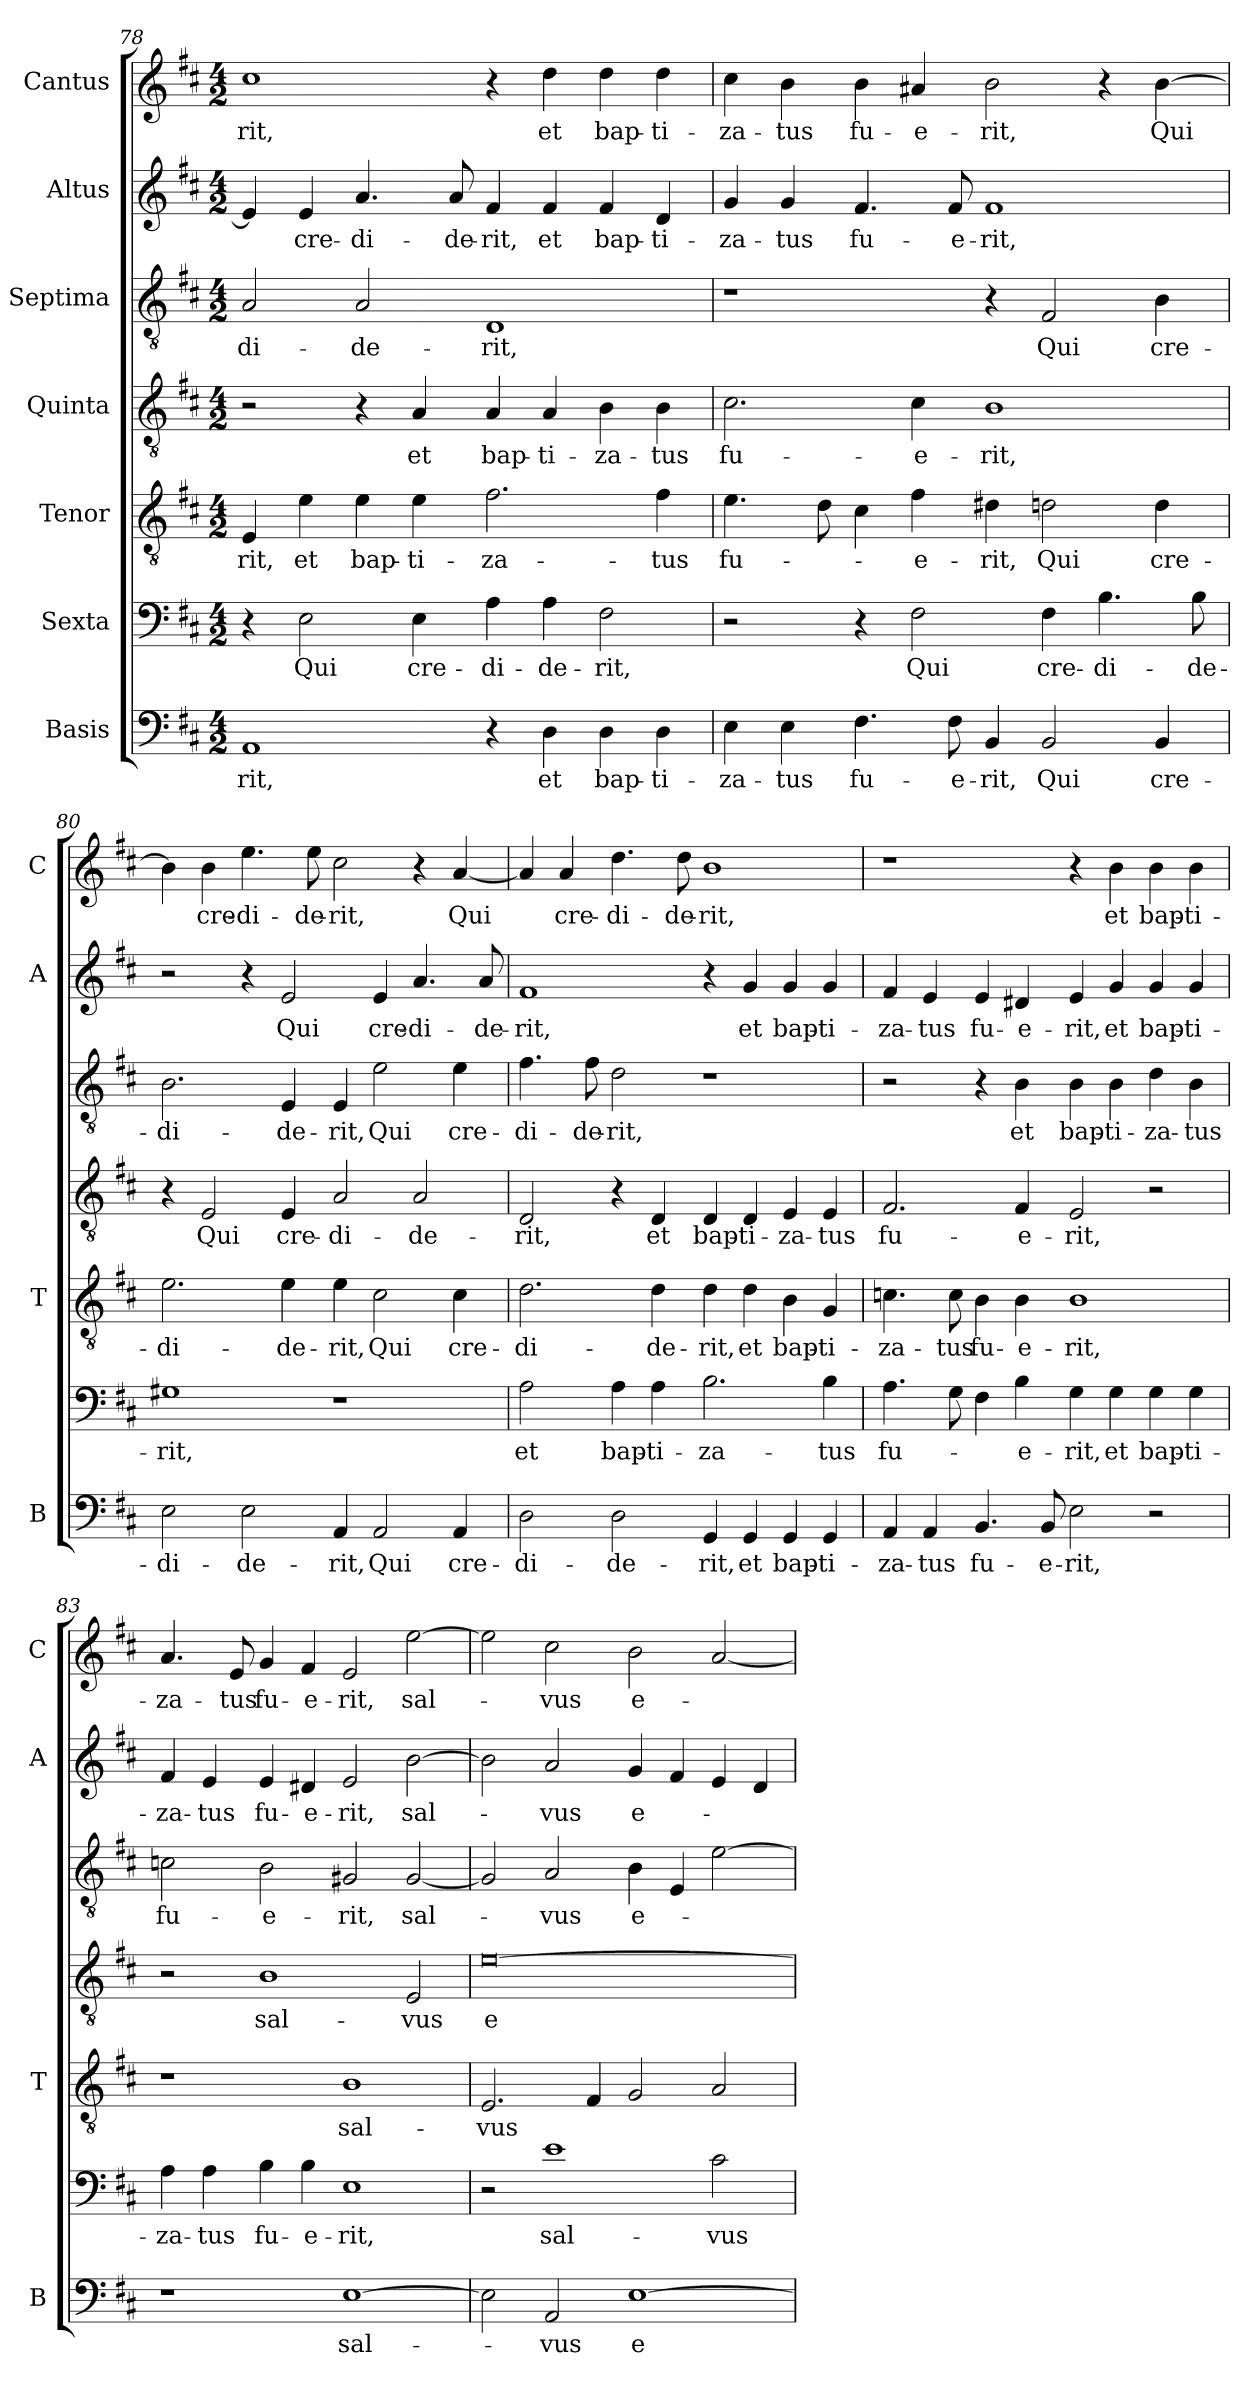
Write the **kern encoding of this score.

**kern	**text	**kern	**text	**kern	**text	**kern	**text	**kern	**text	**kern	**text	**kern	**text
*part7	*part7	*part6	*part6	*part5	*part5	*part4	*part4	*part3	*part3	*part2	*part2	*part1	*part1
*staff7	*staff7	*staff6	*staff6	*staff5	*staff5	*staff4	*staff4	*staff3	*staff3	*staff2	*staff2	*staff1	*staff1
*I"Basis	*	*I"Sexta	*	*I"Tenor	*	*I"Quinta	*	*I"Septima	*	*I"Altus	*	*I"Cantus	*
*I'B	*	*	*	*I'T	*	*	*	*	*	*I'A	*	*I'C	*
*clefF4	*	*clefF4	*	*clefGv2	*	*clefGv2	*	*clefGv2	*	*clefG2	*	*clefG2	*
*k[f#c#]	*	*k[f#c#]	*	*k[f#c#]	*	*k[f#c#]	*	*k[f#c#]	*	*k[f#c#]	*	*k[f#c#]	*
*D:	*	*D:	*	*D:	*	*D:	*	*D:	*	*D:	*	*D:	*
*M4/2	*	*M4/2	*	*M4/2	*	*M4/2	*	*M4/2	*	*M4/2	*	*M4/2	*
=78	=78	=78	=78	=78	=78	=78	=78	=78	=78	=78	=78	=78	=78
!	!LO:LY:b	!	!	!	!LO:LY:b	!	!	!	!LO:LY:b	!	!	!	!LO:LY:b
1AA	-rit,	4r	.	4E/	-rit,	2r	.	2A/	-di-	4e/]	.	1cc#	-rit,
!	!	!	!LO:LY:b	!	!LO:LY:b	!	!	!	!	!	!LO:LY:b	!	!
.	.	2E\	Qui	4e\	et	.	.	.	.	4e/	cre-	.	.
!	!	!	!	!	!LO:LY:b	!	!	!	!LO:LY:b	!	!LO:LY:b	!	!
.	.	.	.	4e\	bap-	4r	.	2A/	-de-	4.a/	-di-	.	.
!	!	!	!LO:LY:b	!	!LO:LY:b	!	!LO:LY:b	!	!	!	!	!	!
.	.	4E\	cre-	4e\	-ti-	4A/	et	.	.	.	.	.	.
!	!	!	!	!	!	!	!	!	!	!	!LO:LY:b	!	!
.	.	.	.	.	.	.	.	.	.	8a/	-de-	.	.
!	!	!	!LO:LY:b	!	!LO:LY:b	!	!LO:LY:b	!	!LO:LY:b	!	!LO:LY:b	!	!
4r	.	4A\	-di-	2.f#\	-za-	4A/	bap-	1D	-rit,	4f#/	-rit,	4r	.
!	!LO:LY:b	!	!LO:LY:b	!	!	!	!LO:LY:b	!	!	!	!LO:LY:b	!	!LO:LY:b
4D\	et	4A\	-de-	.	.	4A/	-ti-	.	.	4f#/	et	4dd\	et
!	!LO:LY:b	!	!LO:LY:b	!	!	!	!LO:LY:b	!	!	!	!LO:LY:b	!	!LO:LY:b
4D\	bap-	2F#\	-rit,	.	.	4B\	-za-	.	.	4f#/	bap-	4dd\	bap-
!	!LO:LY:b	!	!	!	!LO:LY:b	!	!LO:LY:b	!	!	!	!LO:LY:b	!	!LO:LY:b
4D\	-ti-	.	.	4f#\	-tus	4B\	-tus	.	.	4d/	-ti-	4dd\	-ti-
!!LO:LB:g=z
=79	=79	=79	=79	=79	=79	=79	=79	=79	=79	=79	=79	=79	=79
!	!LO:LY:b	!	!	!	!LO:LY:b	!	!LO:LY:b	!	!	!	!LO:LY:b	!	!LO:LY:b
4E\	-za-	2r	.	4.e\	fu-	2.c#\	fu-	1r	.	4g/	-za-	4cc#\	-za-
!	!LO:LY:b	!	!	!	!	!	!	!	!	!	!LO:LY:b	!	!LO:LY:b
4E\	-tus	.	.	.	.	.	.	.	.	4g/	-tus	4b\	-tus
.	.	.	.	8d\	.	.	.	.	.	.	.	.	.
!	!LO:LY:b	!	!	!	!	!	!	!	!	!	!LO:LY:b	!	!LO:LY:b
4.F#\	fu-	4r	.	4c#\	.	.	.	.	.	4.f#/	fu-	4b\	fu-
!	!	!	!LO:LY:b	!	!LO:LY:b	!	!LO:LY:b	!	!	!	!	!	!LO:LY:b
.	.	2F#\	Qui	4f#\	-e-	4c#\	-e-	.	.	.	.	4a#X/	-e-
!	!LO:LY:b	!	!	!	!	!	!	!	!	!	!LO:LY:b	!	!
8F#\	-e-	.	.	.	.	.	.	.	.	8f#/	-e-	.	.
!	!LO:LY:b	!	!	!	!LO:LY:b	!	!LO:LY:b	!	!	!	!LO:LY:b	!	!LO:LY:b
4BB/	-rit,	.	.	4d#X\	-rit,	1B	-rit,	4r	.	1f#	-rit,	2b\	-rit,
!	!LO:LY:b	!	!LO:LY:b	!	!LO:LY:b	!	!	!	!LO:LY:b	!	!	!	!
2BB/	Qui	4F#\	cre-	2dn\	Qui	.	.	2F#/	Qui	.	.	.	.
!	!	!	!LO:LY:b	!	!	!	!	!	!	!	!	!	!
.	.	4.B\	-di-	.	.	.	.	.	.	.	.	4r	.
!	!LO:LY:b	!	!	!	!LO:LY:b	!	!	!	!LO:LY:b	!	!	!	!LO:LY:b
4BB/	cre-	.	.	4d\	cre-	.	.	4B\	cre-	.	.	[4b\	Qui
!	!	!	!LO:LY:b	!	!	!	!	!	!	!	!	!	!
.	.	8B\	-de-	.	.	.	.	.	.	.	.	.	.
=80	=80	=80	=80	=80	=80	=80	=80	=80	=80	=80	=80	=80	=80
!	!LO:LY:b	!	!LO:LY:b	!	!LO:LY:b	!	!	!	!LO:LY:b	!	!	!	!
2E\	-di-	1G#X	-rit,	2.e\	-di-	4r	.	2.B\	-di-	2r	.	4b\]	.
!	!	!	!	!	!	!	!LO:LY:b	!	!	!	!	!	!LO:LY:b
.	.	.	.	.	.	2E/	Qui	.	.	.	.	4b\	cre-
!	!LO:LY:b	!	!	!	!	!	!	!	!	!	!	!	!LO:LY:b
2E\	-de-	.	.	.	.	.	.	.	.	4r	.	4.ee\	-di-
!	!	!	!	!	!LO:LY:b	!	!LO:LY:b	!	!LO:LY:b	!	!LO:LY:b	!	!
.	.	.	.	4e\	-de-	4E/	cre-	4E/	-de-	2e/	Qui	.	.
!	!	!	!	!	!	!	!	!	!	!	!	!	!LO:LY:b
.	.	.	.	.	.	.	.	.	.	.	.	8ee\	-de-
!	!LO:LY:b	!	!	!	!LO:LY:b	!	!LO:LY:b	!	!LO:LY:b	!	!	!	!LO:LY:b
4AA/	-rit,	1r	.	4e\	-rit,	2A/	-di-	4E/	-rit,	.	.	2cc#\	-rit,
!	!LO:LY:b	!	!	!	!LO:LY:b	!	!	!	!LO:LY:b	!	!LO:LY:b	!	!
2AA/	Qui	.	.	2c#\	Qui	.	.	2e\	Qui	4e/	cre-	.	.
!	!	!	!	!	!	!	!LO:LY:b	!	!	!	!LO:LY:b	!	!
.	.	.	.	.	.	2A/	-de-	.	.	4.a/	-di-	4r	.
!	!LO:LY:b	!	!	!	!LO:LY:b	!	!	!	!LO:LY:b	!	!	!	!LO:LY:b
4AA/	cre-	.	.	4c#\	cre-	.	.	4e\	cre-	.	.	[4a/	Qui
!	!	!	!	!	!	!	!	!	!	!	!LO:LY:b	!	!
.	.	.	.	.	.	.	.	.	.	8a/	-de-	.	.
=81	=81	=81	=81	=81	=81	=81	=81	=81	=81	=81	=81	=81	=81
!	!LO:LY:b	!	!LO:LY:b	!	!LO:LY:b	!	!LO:LY:b	!	!LO:LY:b	!	!LO:LY:b	!	!
2D\	-di-	2A\	et	2.d\	-di-	2D/	-rit,	4.f#\	-di-	1f#	-rit,	4a/]	.
!	!	!	!	!	!	!	!	!	!	!	!	!	!LO:LY:b
.	.	.	.	.	.	.	.	.	.	.	.	4a/	cre-
!	!	!	!	!	!	!	!	!	!LO:LY:b	!	!	!	!
.	.	.	.	.	.	.	.	8f#\	-de-	.	.	.	.
!	!LO:LY:b	!	!LO:LY:b	!	!	!	!	!	!LO:LY:b	!	!	!	!LO:LY:b
2D\	-de-	4A\	bap-	.	.	4r	.	2d\	-rit,	.	.	4.dd\	-di-
!	!	!	!LO:LY:b	!	!LO:LY:b	!	!LO:LY:b	!	!	!	!	!	!
.	.	4A\	-ti-	4d\	-de-	4D/	et	.	.	.	.	.	.
!	!	!	!	!	!	!	!	!	!	!	!	!	!LO:LY:b
.	.	.	.	.	.	.	.	.	.	.	.	8dd\	-de-
!	!LO:LY:b	!	!LO:LY:b	!	!LO:LY:b	!	!LO:LY:b	!	!	!	!	!	!LO:LY:b
4GG/	-rit,	2.B\	-za-	4d\	-rit,	4D/	bap-	1r	.	4r	.	1b	-rit,
!	!LO:LY:b	!	!	!	!LO:LY:b	!	!LO:LY:b	!	!	!	!LO:LY:b	!	!
4GG/	et	.	.	4d\	et	4D/	-ti-	.	.	4g/	et	.	.
!	!LO:LY:b	!	!	!	!LO:LY:b	!	!LO:LY:b	!	!	!	!LO:LY:b	!	!
4GG/	bap-	.	.	4B\	bap-	4E/	-za-	.	.	4g/	bap-	.	.
!	!LO:LY:b	!	!LO:LY:b	!	!LO:LY:b	!	!LO:LY:b	!	!	!	!LO:LY:b	!	!
4GG/	-ti-	4B\	-tus	4G/	-ti-	4E/	-tus	.	.	4g/	-ti-	.	.
!!LO:PB:g=z
=82	=82	=82	=82	=82	=82	=82	=82	=82	=82	=82	=82	=82	=82
!	!LO:LY:b	!	!LO:LY:b	!	!LO:LY:b	!	!LO:LY:b	!	!	!	!LO:LY:b	!	!
4AA/	-za-	4.A\	fu-	4.cn\	-za-	2.F#/	fu-	2r	.	4f#/	-za-	1r	.
!	!LO:LY:b	!	!	!	!	!	!	!	!	!	!LO:LY:b	!	!
4AA/	-tus	.	.	.	.	.	.	.	.	4e/	-tus	.	.
!	!	!	!	!	!LO:LY:b	!	!	!	!	!	!	!	!
.	.	8G\	.	8c\	-tus	.	.	.	.	.	.	.	.
!	!LO:LY:b	!	!	!	!LO:LY:b	!	!	!	!	!	!LO:LY:b	!	!
4.BB/	fu-	4F#\	.	4B\	fu-	.	.	4r	.	4e/	fu-	.	.
!	!	!	!LO:LY:b	!	!LO:LY:b	!	!LO:LY:b	!	!LO:LY:b	!	!LO:LY:b	!	!
.	.	4B\	-e-	4B\	-e-	4F#/	-e-	4B\	et	4d#X/	-e-	.	.
!	!LO:LY:b	!	!	!	!	!	!	!	!	!	!	!	!
8BB/	-e-	.	.	.	.	.	.	.	.	.	.	.	.
!	!LO:LY:b	!	!LO:LY:b	!	!LO:LY:b	!	!LO:LY:b	!	!LO:LY:b	!	!LO:LY:b	!	!
2E\	-rit,	4G\	-rit,	1B	-rit,	2E/	-rit,	4B\	bap-	4e/	-rit,	4r	.
!	!	!	!LO:LY:b	!	!	!	!	!	!LO:LY:b	!	!LO:LY:b	!	!LO:LY:b
.	.	4G\	et	.	.	.	.	4B\	-ti-	4g/	et	4b\	et
!	!	!	!LO:LY:b	!	!	!	!	!	!LO:LY:b	!	!LO:LY:b	!	!LO:LY:b
2r	.	4G\	bap-	.	.	2r	.	4d\	-za-	4g/	bap-	4b\	bap-
!	!	!	!LO:LY:b	!	!	!	!	!	!LO:LY:b	!	!LO:LY:b	!	!LO:LY:b
.	.	4G\	-ti-	.	.	.	.	4B\	-tus	4g/	-ti-	4b\	-ti-
=83	=83	=83	=83	=83	=83	=83	=83	=83	=83	=83	=83	=83	=83
!	!	!	!LO:LY:b	!	!	!	!	!	!LO:LY:b	!	!LO:LY:b	!	!LO:LY:b
1r	.	4A\	-za-	1r	.	2r	.	2cn\	fu-	4f#/	-za-	4.a/	-za-
!	!	!	!LO:LY:b	!	!	!	!	!	!	!	!LO:LY:b	!	!
.	.	4A\	-tus	.	.	.	.	.	.	4e/	-tus	.	.
!	!	!	!	!	!	!	!	!	!	!	!	!	!LO:LY:b
.	.	.	.	.	.	.	.	.	.	.	.	8e/	-tus
!	!	!	!LO:LY:b	!	!	!	!LO:LY:b	!	!LO:LY:b	!	!LO:LY:b	!	!LO:LY:b
.	.	4B\	fu-	.	.	1B	sal-	2B\	-e-	4e/	fu-	4g/	fu-
!	!	!	!LO:LY:b	!	!	!	!	!	!	!	!LO:LY:b	!	!LO:LY:b
.	.	4B\	-e-	.	.	.	.	.	.	4d#X/	-e-	4f#/	-e-
!	!LO:LY:b	!	!LO:LY:b	!	!LO:LY:b	!	!	!	!LO:LY:b	!	!LO:LY:b	!	!LO:LY:b
[1E	sal-	1E	-rit,	1B	sal-	.	.	2G#X/	-rit,	2e/	-rit,	2e/	-rit,
!	!	!	!	!	!	!	!LO:LY:b	!	!LO:LY:b	!	!LO:LY:b	!	!LO:LY:b
.	.	.	.	.	.	2E/	-vus	[2G#/	sal-	[2b\	sal-	[2ee\	sal-
=84	=84	=84	=84	=84	=84	=84	=84	=84	=84	=84	=84	=84	=84
!	!	!	!	!	!LO:LY:b	!	!LO:LY:b	!	!	!	!	!	!
2E\]	.	2r	.	2.E/	-vus	[0e	e-	2G#/]	.	2b\]	.	2ee\]	.
!	!LO:LY:b	!	!LO:LY:b	!	!	!	!	!	!LO:LY:b	!	!LO:LY:b	!	!LO:LY:b
2AA/	-vus	1e	sal-	.	.	.	.	2A/	-vus	2a/	-vus	2cc#\	-vus
.	.	.	.	4F#/	.	.	.	.	.	.	.	.	.
!	!LO:LY:b	!	!	!	!	!	!	!	!LO:LY:b	!	!LO:LY:b	!	!LO:LY:b
[1E	e-	.	.	2G/	.	.	.	4B\	e-	4g/	e-	2b\	e-
.	.	.	.	.	.	.	.	4E/	.	4f#/	.	.	.
!	!	!	!LO:LY:b	!	!	!	!	!	!	!	!	!	!
.	.	2c#\	-vus	2A/	.	.	.	[2e\	.	4e/	.	[2a/	.
.	.	.	.	.	.	.	.	.	.	4d/	.	.	.
=	=	=	=	=	=	=	=	=	=	=	=	=	=
*-	*-	*-	*-	*-	*-	*-	*-	*-	*-	*-	*-	*-	*-
